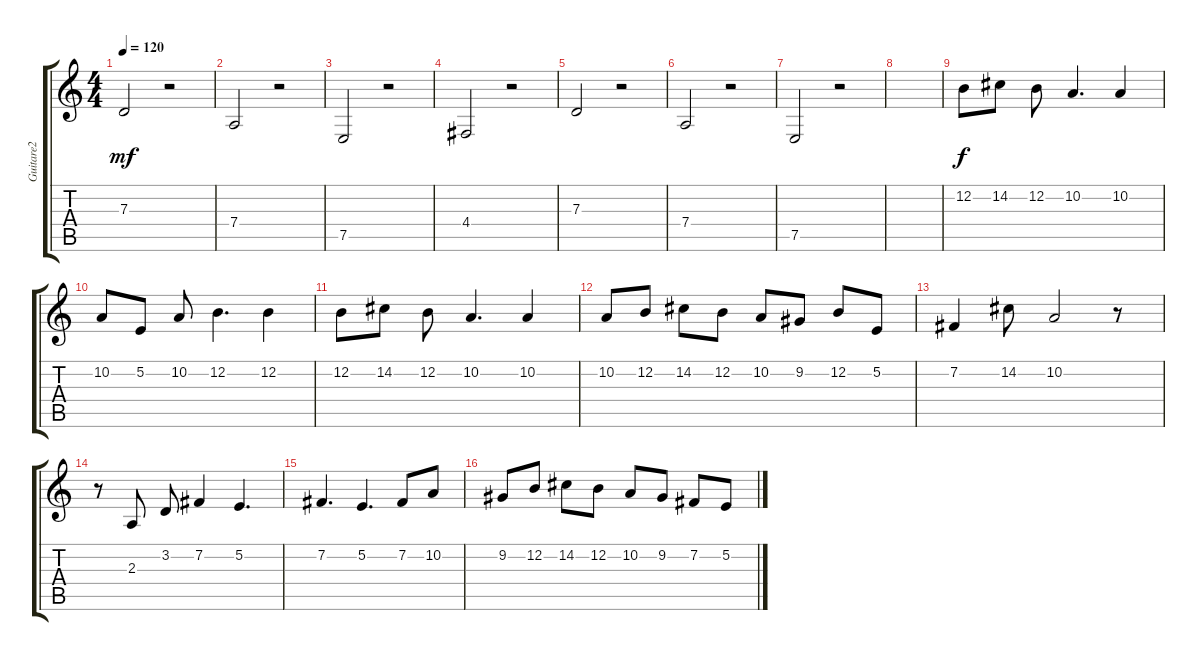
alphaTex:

\track ("Guitare2" "Guitare2") {instrument celesta}
\staff {score tabs}
\tuning (E4 B3 G3 D3 A2 E2) {hide}
\ts (4 4)
\tempo 120
\clef g2
\ks c
7.3.2{dy mf} r.2 |
7.4.2 r.2 |
7.5.2 r.2 |
4.4.2 r.2 |
7.3.2 r.2 |
7.4.2 r.2 |
7.5.2 r.2 |
|
12.2.8{dy f volume 8} 14.2.8 12.2.8 10.2.4{d} 10.2.4 |
10.2.8 5.2.8 10.2.8 12.2.4{d} 12.2.4 |
12.2.8 14.2.8 12.2.8 10.2.4{d} 10.2.4 |
10.2.8 12.2.8 14.2.8 12.2.8 10.2.8 9.2.8 12.2.8 5.2.8 |
7.2.4{volume 4} 14.2.8 10.2.2 r.8 |
r.8 2.3.8 3.2.8 7.2.4 5.2.4{d} |
7.2.4{d volume 1} 5.2.4{d} 7.2.8 10.2.8 |
9.2.8 12.2.8 14.2.8 12.2.8 10.2.8 9.2.8 7.2.8 5.2.8
